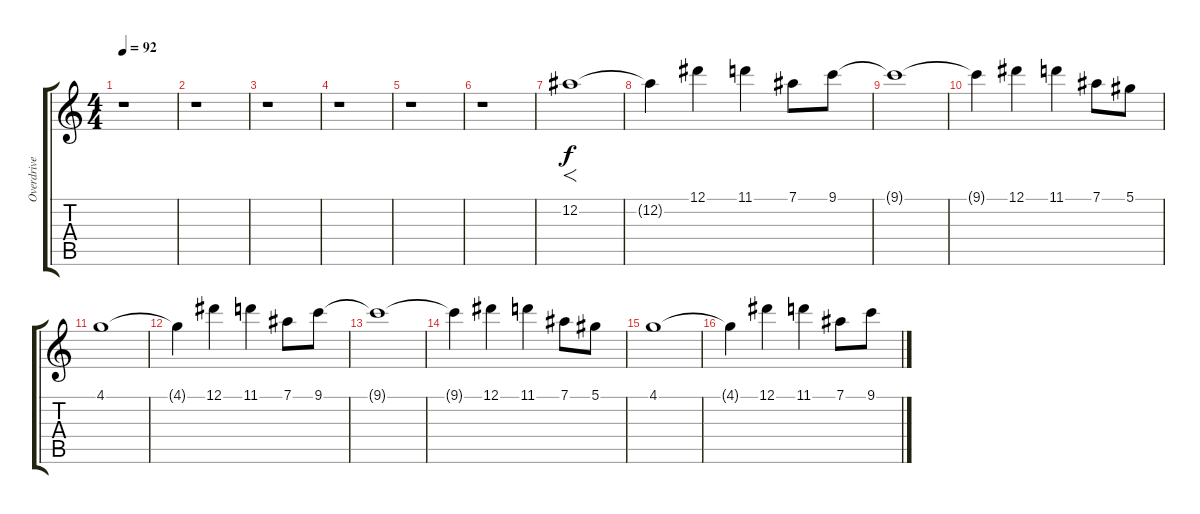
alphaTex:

\track ("Overdrive Guitar" "Overdrive ") {instrument overdrivenguitar}
\staff {score tabs}
\tuning (Eb4 Bb3 Gb3 Db3 Ab2 Eb2) {hide}
\ts (4 4)
\tempo 92
\clef g2
\ks c
r.1{dy f} |
r.1 |
r.1 |
r.1 |
r.1 |
r.1 |
12.2.1{f} |
12.2{t}.4 12.1.4 11.1.4 7.1.8 9.1.8 |
9.1{t}.1 |
9.1{t}.4 12.1.4 11.1.4 7.1.8 5.1.8 |
4.1.1 |
4.1{t}.4 12.1.4 11.1.4 7.1.8 9.1.8 |
9.1{t}.1 |
9.1{t}.4 12.1.4 11.1.4 7.1.8 5.1.8 |
4.1.1 |
4.1{t}.4 12.1.4 11.1.4 7.1.8 9.1.8
